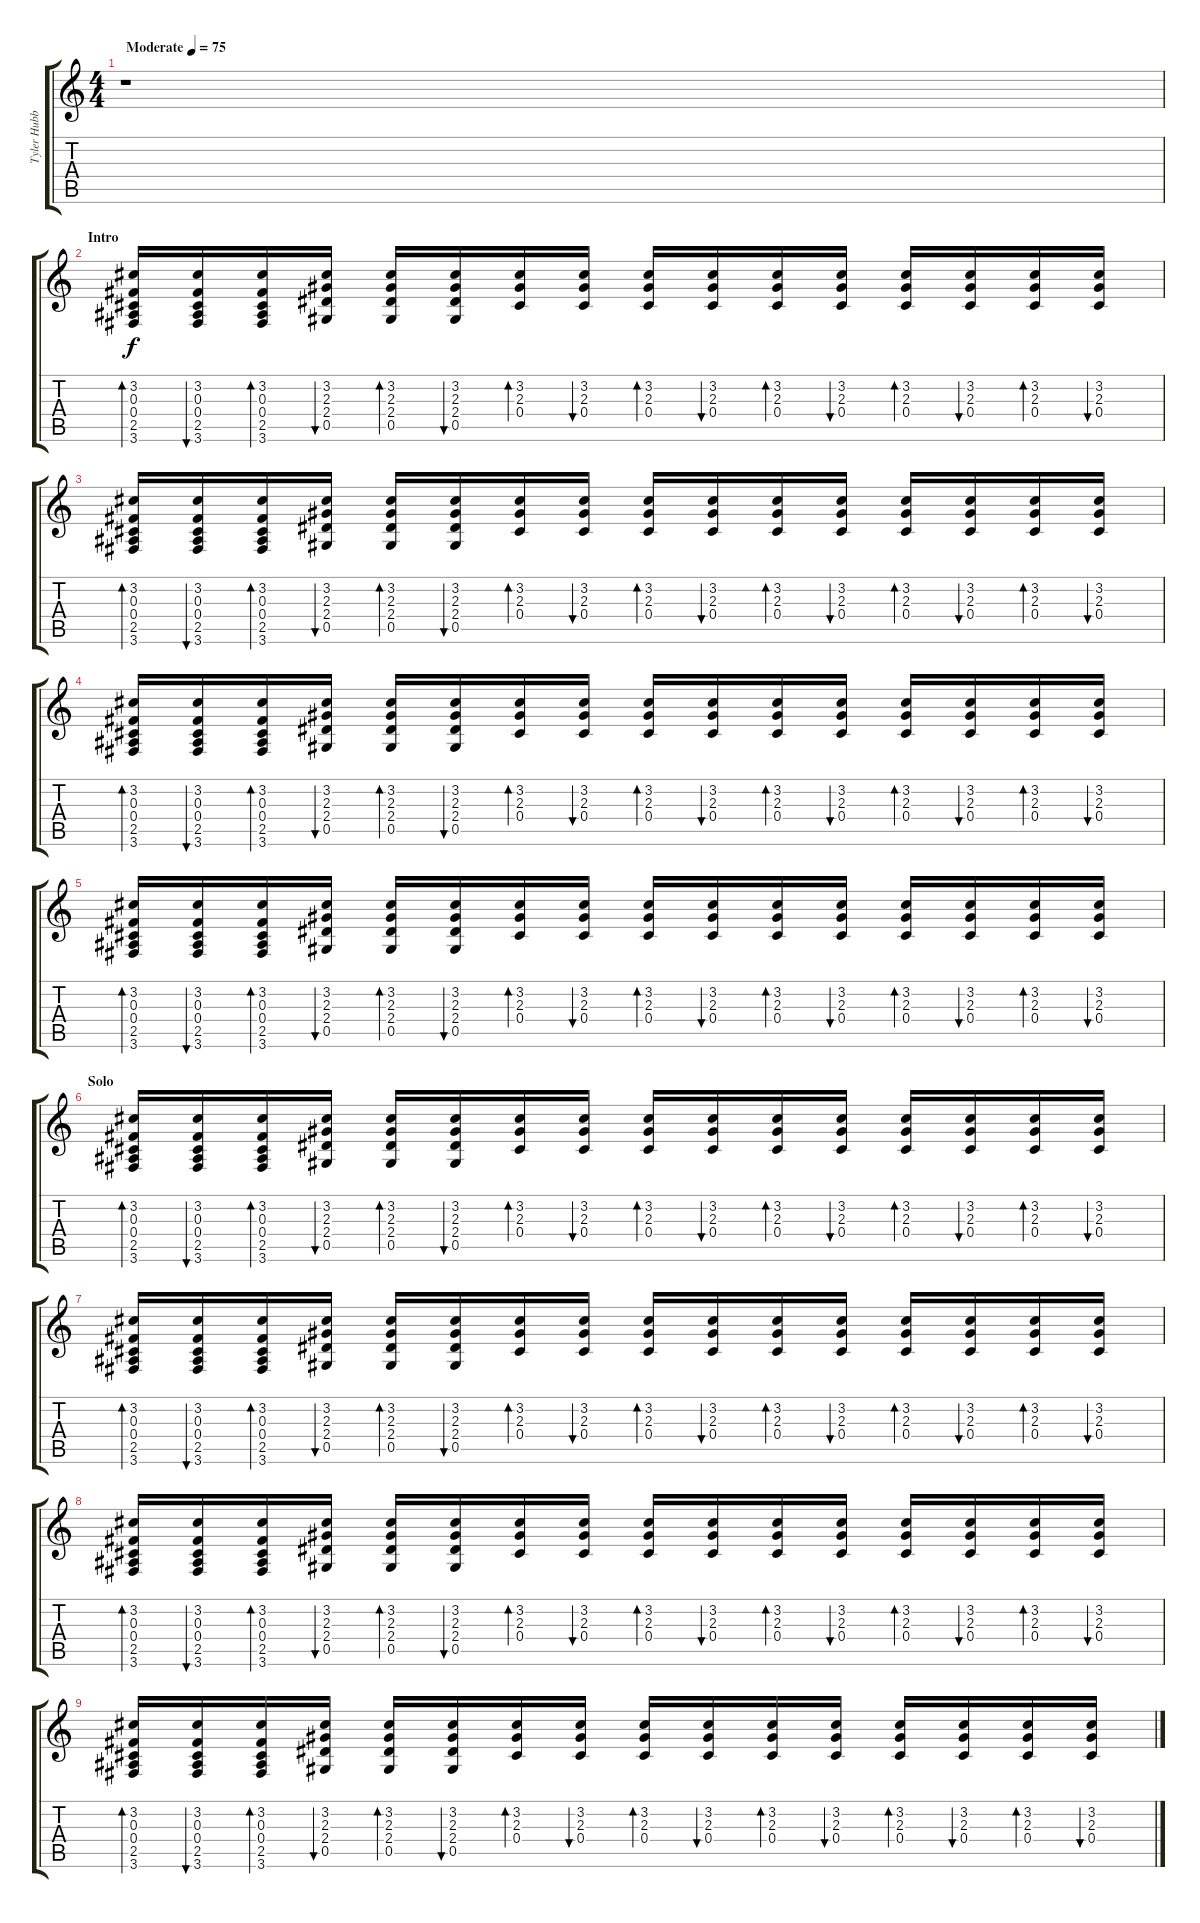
\track ("Tyler Hubbard" "Tyler Hubb") {instrument acousticguitarsteel}
\staff {score tabs}
\tuning (Eb4 Bb3 Gb3 Db3 Ab2 Eb2) {hide}
\ts (4 4)
\tempo (75 "Moderate")
\clef g2
\ks c
r.1{dy f instrument acousticguitarsteel} |
\section ("" "Intro")
(3.2 0.3 0.4 2.5 3.6).16{bd 60} (3.2 0.3 0.4 2.5 3.6).16{bu 60} (3.2 0.3 0.4 2.5 3.6).16{bd 60} (3.2 2.3 2.4 0.5).16{bu 60} (3.2 2.3 2.4 0.5).16{bd 60} (3.2 2.3 2.4 0.5).16{bu 60} (3.2 2.3 0.4).16{bd 60} (3.2 2.3 0.4).16{bu 60} (3.2 2.3 0.4).16{bd 60} (3.2 2.3 0.4).16{bu 60} (3.2 2.3 0.4).16{bd 60} (3.2 2.3 0.4).16{bu 60} (3.2 2.3 0.4).16{bd 60} (3.2 2.3 0.4).16{bu 60} (3.2 2.3 0.4).16{bd 60} (3.2 2.3 0.4).16{bu 60} |
(3.2 0.3 0.4 2.5 3.6).16{bd 60} (3.2 0.3 0.4 2.5 3.6).16{bu 60} (3.2 0.3 0.4 2.5 3.6).16{bd 60} (3.2 2.3 2.4 0.5).16{bu 60} (3.2 2.3 2.4 0.5).16{bd 60} (3.2 2.3 2.4 0.5).16{bu 60} (3.2 2.3 0.4).16{bd 60} (3.2 2.3 0.4).16{bu 60} (3.2 2.3 0.4).16{bd 60} (3.2 2.3 0.4).16{bu 60} (3.2 2.3 0.4).16{bd 60} (3.2 2.3 0.4).16{bu 60} (3.2 2.3 0.4).16{bd 60} (3.2 2.3 0.4).16{bu 60} (3.2 2.3 0.4).16{bd 60} (3.2 2.3 0.4).16{bu 60} |
(3.2 0.3 0.4 2.5 3.6).16{bd 60} (3.2 0.3 0.4 2.5 3.6).16{bu 60} (3.2 0.3 0.4 2.5 3.6).16{bd 60} (3.2 2.3 2.4 0.5).16{bu 60} (3.2 2.3 2.4 0.5).16{bd 60} (3.2 2.3 2.4 0.5).16{bu 60} (3.2 2.3 0.4).16{bd 60} (3.2 2.3 0.4).16{bu 60} (3.2 2.3 0.4).16{bd 60} (3.2 2.3 0.4).16{bu 60} (3.2 2.3 0.4).16{bd 60} (3.2 2.3 0.4).16{bu 60} (3.2 2.3 0.4).16{bd 60} (3.2 2.3 0.4).16{bu 60} (3.2 2.3 0.4).16{bd 60} (3.2 2.3 0.4).16{bu 60} |
(3.2 0.3 0.4 2.5 3.6).16{bd 60} (3.2 0.3 0.4 2.5 3.6).16{bu 60} (3.2 0.3 0.4 2.5 3.6).16{bd 60} (3.2 2.3 2.4 0.5).16{bu 60} (3.2 2.3 2.4 0.5).16{bd 60} (3.2 2.3 2.4 0.5).16{bu 60} (3.2 2.3 0.4).16{bd 60} (3.2 2.3 0.4).16{bu 60} (3.2 2.3 0.4).16{bd 60} (3.2 2.3 0.4).16{bu 60} (3.2 2.3 0.4).16{bd 60} (3.2 2.3 0.4).16{bu 60} (3.2 2.3 0.4).16{bd 60} (3.2 2.3 0.4).16{bu 60} (3.2 2.3 0.4).16{bd 60} (3.2 2.3 0.4).16{bu 60} |
\section ("" "Solo")
(3.2 0.3 0.4 2.5 3.6).16{bd 60} (3.2 0.3 0.4 2.5 3.6).16{bu 60} (3.2 0.3 0.4 2.5 3.6).16{bd 60} (3.2 2.3 2.4 0.5).16{bu 60} (3.2 2.3 2.4 0.5).16{bd 60} (3.2 2.3 2.4 0.5).16{bu 60} (3.2 2.3 0.4).16{bd 60} (3.2 2.3 0.4).16{bu 60} (3.2 2.3 0.4).16{bd 60} (3.2 2.3 0.4).16{bu 60} (3.2 2.3 0.4).16{bd 60} (3.2 2.3 0.4).16{bu 60} (3.2 2.3 0.4).16{bd 60} (3.2 2.3 0.4).16{bu 60} (3.2 2.3 0.4).16{bd 60} (3.2 2.3 0.4).16{bu 60} |
(3.2 0.3 0.4 2.5 3.6).16{bd 60} (3.2 0.3 0.4 2.5 3.6).16{bu 60} (3.2 0.3 0.4 2.5 3.6).16{bd 60} (3.2 2.3 2.4 0.5).16{bu 60} (3.2 2.3 2.4 0.5).16{bd 60} (3.2 2.3 2.4 0.5).16{bu 60} (3.2 2.3 0.4).16{bd 60} (3.2 2.3 0.4).16{bu 60} (3.2 2.3 0.4).16{bd 60} (3.2 2.3 0.4).16{bu 60} (3.2 2.3 0.4).16{bd 60} (3.2 2.3 0.4).16{bu 60} (3.2 2.3 0.4).16{bd 60} (3.2 2.3 0.4).16{bu 60} (3.2 2.3 0.4).16{bd 60} (3.2 2.3 0.4).16{bu 60} |
(3.2 0.3 0.4 2.5 3.6).16{bd 60} (3.2 0.3 0.4 2.5 3.6).16{bu 60} (3.2 0.3 0.4 2.5 3.6).16{bd 60} (3.2 2.3 2.4 0.5).16{bu 60} (3.2 2.3 2.4 0.5).16{bd 60} (3.2 2.3 2.4 0.5).16{bu 60} (3.2 2.3 0.4).16{bd 60} (3.2 2.3 0.4).16{bu 60} (3.2 2.3 0.4).16{bd 60} (3.2 2.3 0.4).16{bu 60} (3.2 2.3 0.4).16{bd 60} (3.2 2.3 0.4).16{bu 60} (3.2 2.3 0.4).16{bd 60} (3.2 2.3 0.4).16{bu 60} (3.2 2.3 0.4).16{bd 60} (3.2 2.3 0.4).16{bu 60} |
(3.2 0.3 0.4 2.5 3.6).16{bd 60} (3.2 0.3 0.4 2.5 3.6).16{bu 60} (3.2 0.3 0.4 2.5 3.6).16{bd 60} (3.2 2.3 2.4 0.5).16{bu 60} (3.2 2.3 2.4 0.5).16{bd 60} (3.2 2.3 2.4 0.5).16{bu 60} (3.2 2.3 0.4).16{bd 60} (3.2 2.3 0.4).16{bu 60} (3.2 2.3 0.4).16{bd 60} (3.2 2.3 0.4).16{bu 60} (3.2 2.3 0.4).16{bd 60} (3.2 2.3 0.4).16{bu 60} (3.2 2.3 0.4).16{bd 60} (3.2 2.3 0.4).16{bu 60} (3.2 2.3 0.4).16{bd 60} (3.2 2.3 0.4).16{bu 60}
